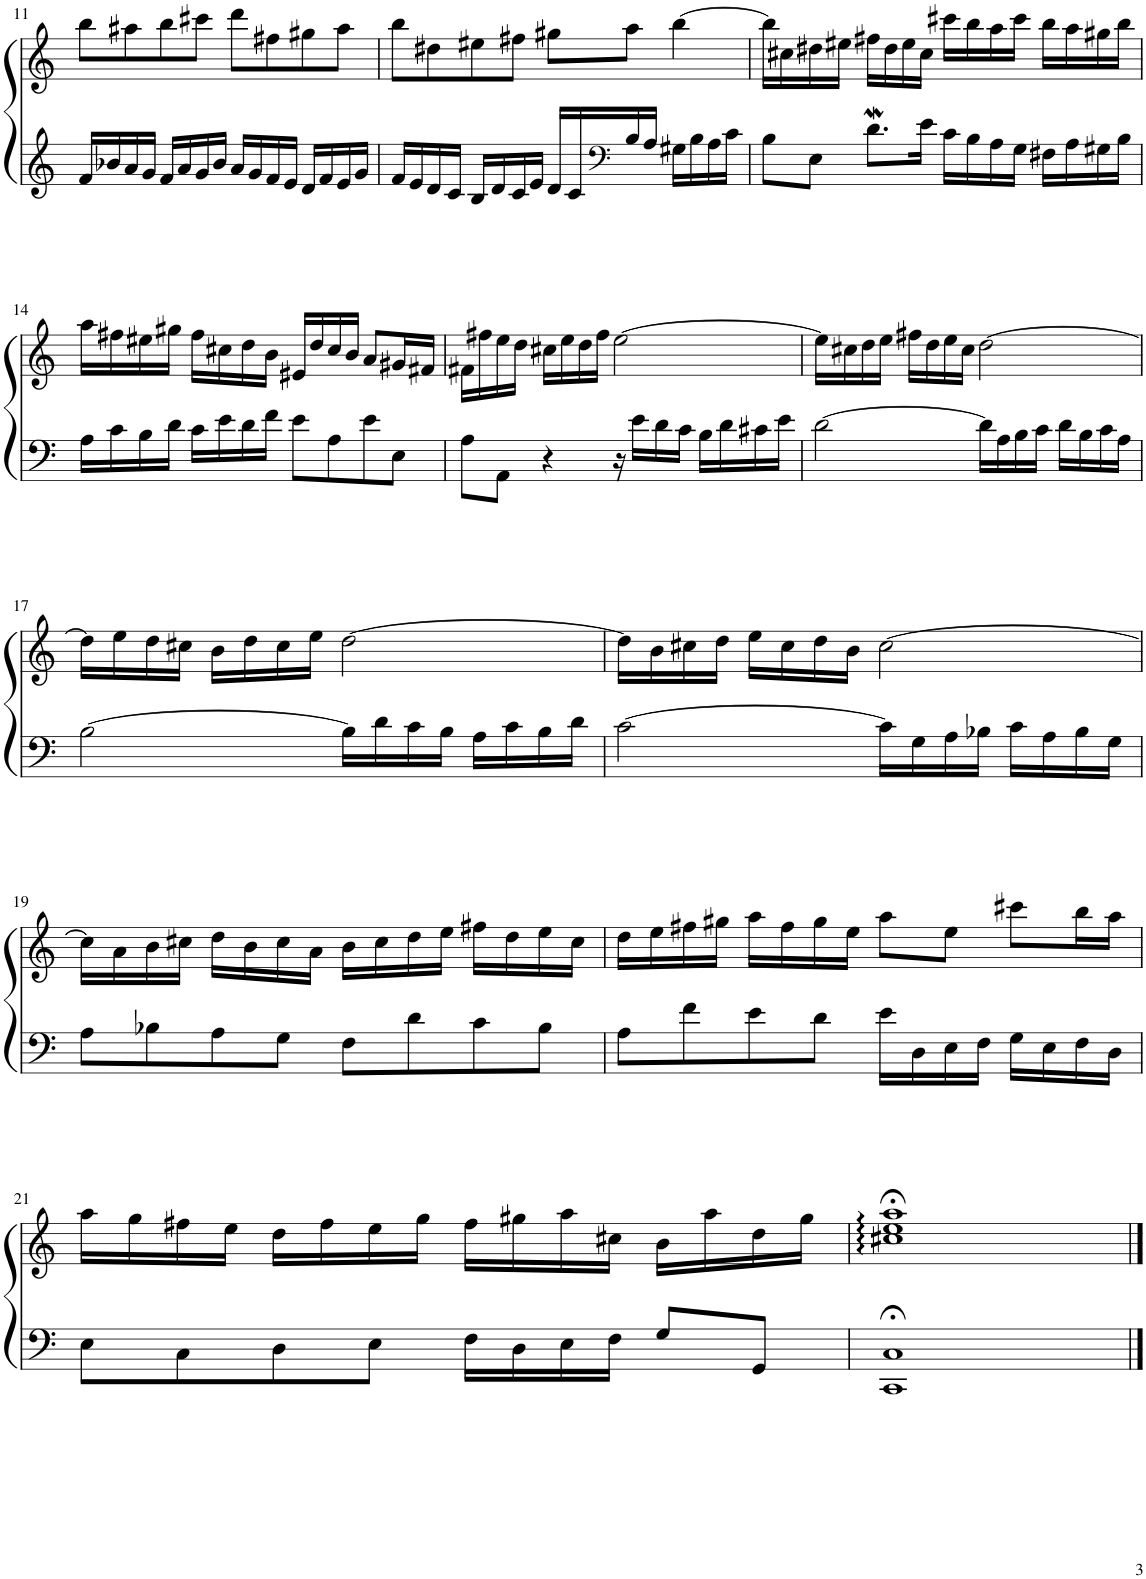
**kern	**kern
*part2	*part1
*staff2	*staff1
*I"Violoncello	*I"Alto Saxophone
*I'Vc	*I'A Sax
!!LO:PB:g=z
*clefG2	*clefG2
*	*Trd5c9
*k[]	*k[]
*M4/4	*M4/4
=11	=11
16f/LL	8bb\L
16b-X/	.
16a/	8aa#X\
16g/JJ	.
16f/LL	8bb\
16a/	.
16g/	8ccc#X\J
16b-/JJ	.
16a/LL	8ddd\L
16g/	.
16f/	8ff#X\
16e/JJ	.
16d/LL	8gg#X\
16f/	.
16e/	8aa#\J
16g/JJ	.
=12	=12
16f/LL	8bb\L
16e/	.
16d/	8dd#X\
16c/JJ	.
16B/LL	8ee#X\
16d/	.
16c/	8ff#X\J
16e/JJ	.
16d/LL	8gg#X\L
16c/	.
*clefF4	*
16B/	8aa\J
16A/JJ	.
16G#X\LL	[4bb\
16B\	.
16A\	.
16c\JJ	.
=13	=13
8B\L	16bb\LL]
.	16cc#X\
8E\J	16dd#X\
.	16ee#X\JJ
8.dW\L	16ff#X\LL
.	16dd#\
.	16ee#\
16e\Jk	16cc#\JJ
16c\LL	16ccc#X\LL
16B\	16bb\
16A\	16aa\
16G\JJ	16ccc#\JJ
16F#X\LL	16bb\LL
16A\	16aa\
16G#X\	16gg#X\
16B\JJ	16bb\JJ
!!LO:LB:g=z
=14	=14
16A\LL	16aa\LL
16c\	16ff#X\
16B\	16ee#X\
16d\JJ	16gg#X\JJ
16c\LL	16ff#\LL
16e\	16cc#X\
16d\	16dd\
16f\JJ	16b\JJ
8e\L	16e#X/LL
.	16dd/
8A\	16cc#/
.	16b/JJ
8e\	8a/L
8E\J	16g#X/L
.	16f#X/JJ
=15	=15
8A\L	16f#X\LL
.	16ff#X\
8AA\J	16ee\
.	16dd\JJ
4r	16cc#X\LL
.	16ee\
.	16dd\
.	16ff#\JJ
16r	[2ee\
16e\LL	.
16d\	.
16c\JJ	.
16B\LL	.
16d\	.
16c#X\	.
16e\JJ	.
=16	=16
[2d\	16ee\LL]
.	16cc#X\
.	16dd\
.	16ee\JJ
.	16ff#X\LL
.	16dd\
.	16ee\
.	16cc#\JJ
16d\LL]	[2dd\
16A\	.
16B\	.
16c\JJ	.
16d\LL	.
16B\	.
16c\	.
16A\JJ	.
!!LO:LB:g=z
=17	=17
[2B\	16dd\LL]
.	16ee\
.	16dd\
.	16cc#X\JJ
.	16b\LL
.	16dd\
.	16cc#\
.	16ee\JJ
16B\LL]	[2dd\
16d\	.
16c\	.
16B\JJ	.
16A\LL	.
16c\	.
16B\	.
16d\JJ	.
=18	=18
[2c\	16dd\LL]
.	16b\
.	16cc#X\
.	16dd\JJ
.	16ee\LL
.	16cc#\
.	16dd\
.	16b\JJ
16c\LL]	[2cc#\
16G\	.
16A\	.
16B-X\JJ	.
16c\LL	.
16A\	.
16B-\	.
16G\JJ	.
!!LO:LB:g=z
=19	=19
8A\L	16cc#\LL]
.	16a\
8B-X\	16b\
.	16cc#X\JJ
8A\	16dd\LL
.	16b\
8G\J	16cc#\
.	16a\JJ
8F\L	16b\LL
.	16cc#\
8d\	16dd\
.	16ee\JJ
8c\	16ff#X\LL
.	16dd\
8B-\J	16ee\
.	16cc#\JJ
=20	=20
8A\L	16dd\LL
.	16ee\
8f\	16ff#X\
.	16gg#X\JJ
8e\	16aa\LL
.	16ff#\
8d\J	16gg#\
.	16ee\JJ
16e\LL	8aa\L
16D\	.
16E\	8ee\J
16F\JJ	.
16G\LL	8ccc#X\L
16E\	.
16F\	16bb\L
16D\JJ	16aa\JJ
!!LO:LB:g=z
=21	=21
8E\L	16aa\LL
.	16gg\
8C\	16ff#X\
.	16ee\JJ
8D\	16dd\LL
.	16ff#\
8E\J	16ee\
.	16gg\JJ
16F\LL	16ff#\LL
16D\	16gg#X\
16E\	16aa\
16F\JJ	16cc#X\JJ
8G/L	16b\LL
.	16aa\
8GG/J	16dd\
.	16gg#\JJ
=22	=22
1CC;< 1C;<	1cc#X;< 1ee;< 1aa;<
==	==
*-	*-
